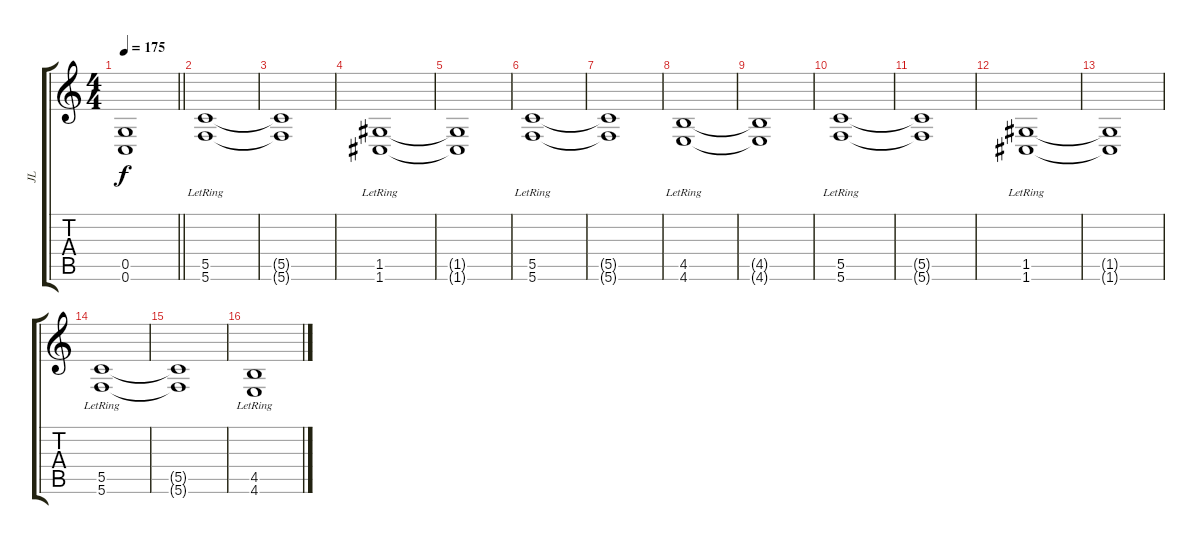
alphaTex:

\track ("JL" "JL") {instrument electricguitarjazz}
\staff {score tabs}
\tuning (D4 A3 F3 C3 G2 C2) {hide}
\ts (4 4)
\tempo 175
\clef g2
\barLineRight lightlight
\ks c
(0.5{t} 0.6{t}).1{dy f} |
\section ("" "")
(5.5{lr} 5.6{lr}).1 |
(5.5{t} 5.6{t}).1 |
(1.5{lr} 1.6{lr}).1 |
(1.5{t} 1.6{t}).1 |
(5.5{lr} 5.6{lr}).1 |
(5.5{t} 5.6{t}).1 |
(4.5{lr} 4.6{lr}).1 |
(4.5{t} 4.6{t}).1 |
(5.5{lr} 5.6{lr}).1 |
(5.5{t} 5.6{t}).1 |
(1.5{lr} 1.6{lr}).1 |
(1.5{t} 1.6{t}).1 |
(5.5{lr} 5.6{lr}).1 |
(5.5{t} 5.6{t}).1 |
(4.5{lr} 4.6{lr}).1
